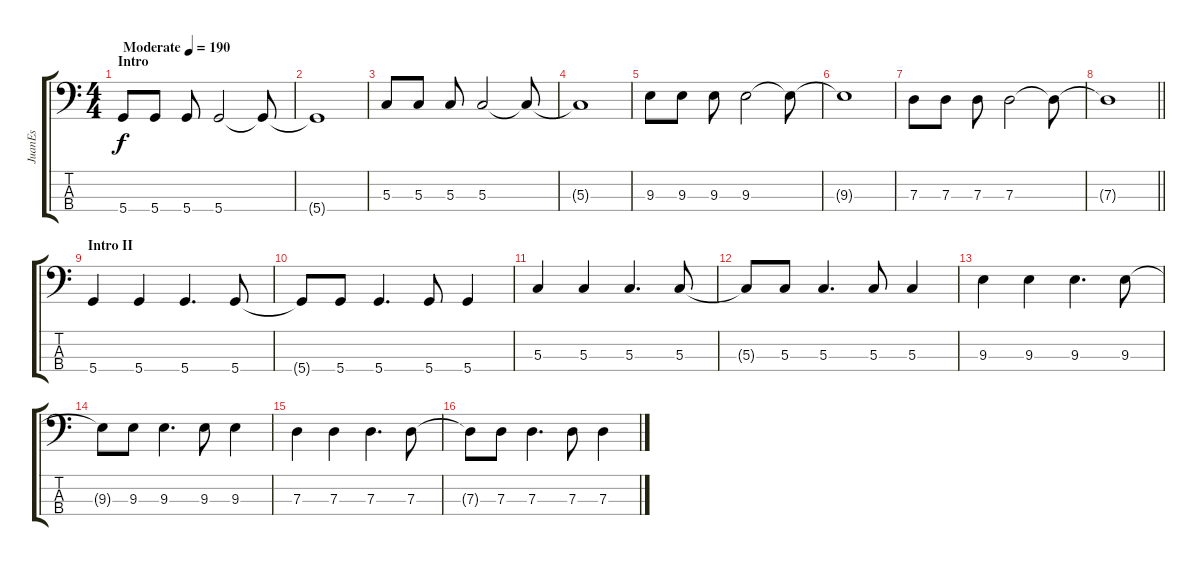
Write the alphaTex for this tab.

\track ("JuanEs" "JuanEs") {instrument electricbassfinger}
\staff {score tabs}
\tuning (F2 C2 G1 D1) {hide}
\ts (4 4)
\section ("" "Intro")
\tempo (190 "Moderate")
\clef f4
\ks c
5.4.8{dy f instrument electricbassfinger} 5.4.8 5.4.8 5.4.2 5.4{t}.8 |
5.4{t}.1 |
5.3.8 5.3.8 5.3.8 5.3.2 5.3{t}.8 |
5.3{t}.1 |
9.3.8 9.3.8 9.3.8 9.3.2 9.3{t}.8 |
9.3{t}.1 |
7.3.8 7.3.8 7.3.8 7.3.2 7.3{t}.8 |
\barLineRight lightlight
7.3{t}.1 |
\section ("" "Intro II")
5.4.4 5.4.4 5.4.4{d} 5.4.8 |
5.4{t}.8 5.4.8 5.4.4{d} 5.4.8 5.4.4 |
5.3.4 5.3.4 5.3.4{d} 5.3.8 |
5.3{t}.8 5.3.8 5.3.4{d} 5.3.8 5.3.4 |
9.3.4 9.3.4 9.3.4{d} 9.3.8 |
9.3{t}.8 9.3.8 9.3.4{d} 9.3.8 9.3.4 |
7.3.4 7.3.4 7.3.4{d} 7.3.8 |
7.3{t}.8 7.3.8 7.3.4{d} 7.3.8 7.3.4
